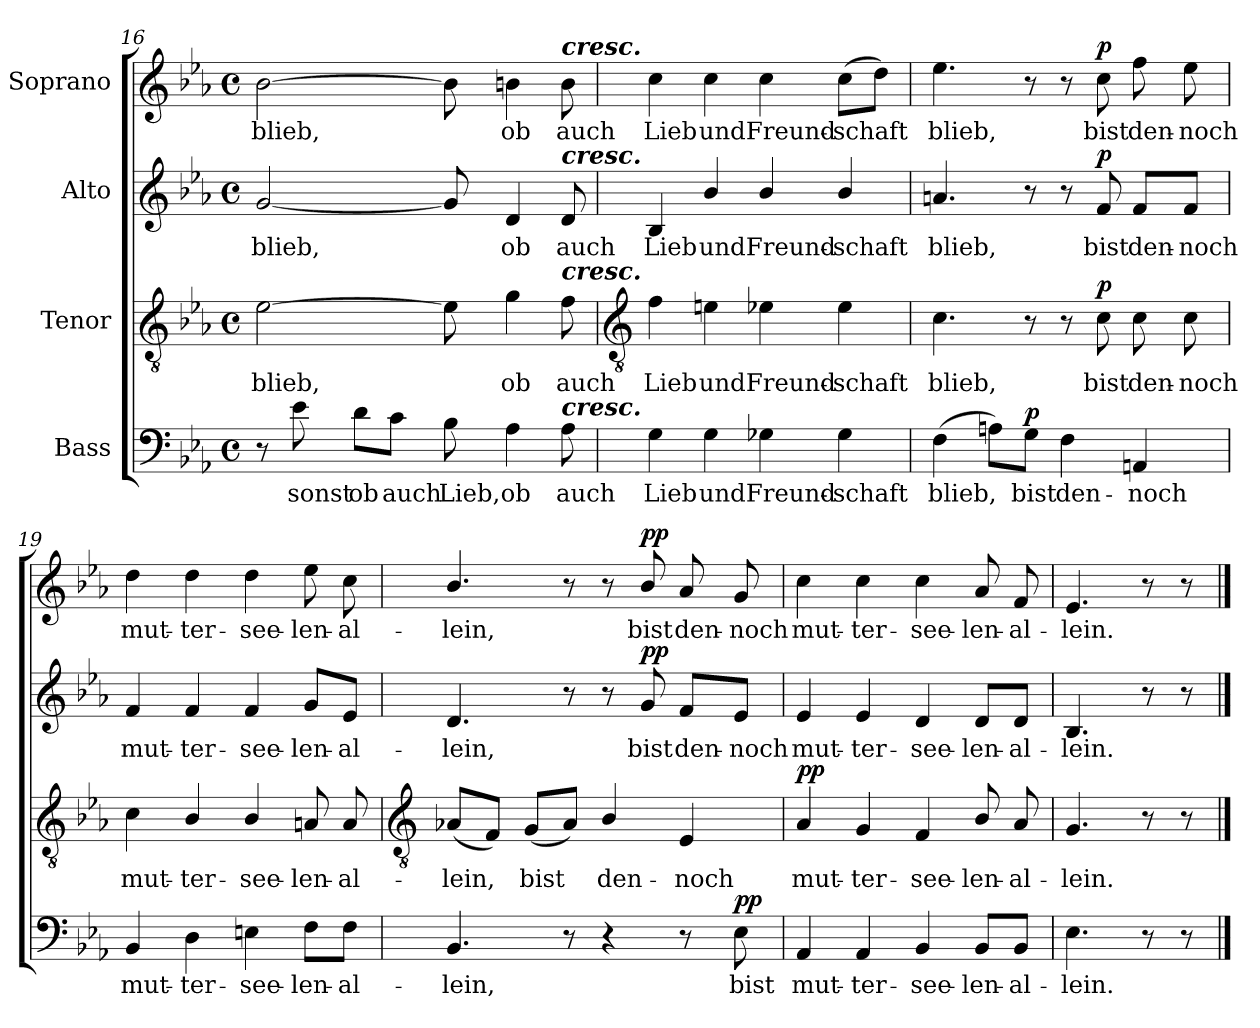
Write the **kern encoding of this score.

**kern	**text	**dynam	**kern	**text	**dynam	**kern	**text	**dynam	**kern	**text	**dynam
*part4	*part4	*part4	*part3	*part3	*part3	*part2	*part2	*part2	*part1	*part1	*part1
*staff4	*staff4	*staff4	*staff3	*staff3	*staff3	*staff2	*staff2	*staff2	*staff1	*staff1	*staff1
*I"Bass	*	*	*I"Tenor	*	*	*I"Alto	*	*	*I"Soprano	*	*
*clefF4	*	*	*clefGv2	*	*	*clefG2	*	*	*clefG2	*	*
*k[b-e-a-]	*	*	*k[b-e-a-]	*	*	*k[b-e-a-]	*	*	*k[b-e-a-]	*	*
*E-:	*	*	*E-:	*	*	*E-:	*	*	*E-:	*	*
*M4/4	*	*	*M4/4	*	*	*M4/4	*	*	*M4/4	*	*
*met(c)	*	*	*met(c)	*	*	*met(c)	*	*	*met(c)	*	*
=16	=16	=16	=16	=16	=16	=16	=16	=16	=16	=16	=16
!	!	!	!	!LO:LY:b	!	!	!LO:LY:b	!	!	!LO:LY:b	!
8r	.	.	[2e-	blieb,	.	[2g	blieb,	.	[2b-	blieb,	.
!	!LO:LY:b	!	!	!	!	!	!	!	!	!	!
8e-	sonst	.	.	.	.	.	.	.	.	.	.
!	!LO:LY:b	!	!	!	!	!	!	!	!	!	!
8d\L	ob	.	.	.	.	.	.	.	.	.	.
!	!LO:LY:b	!	!	!	!	!	!	!	!	!	!
8c\J	auch	.	.	.	.	.	.	.	.	.	.
!	!LO:LY:b	!	!	!	!	!	!	!	!	!	!
8B-	Lieb,	.	8e-]	.	.	8g]	.	.	8b-]	.	.
!	!LO:LY:b	!	!	!LO:LY:b	!	!	!LO:LY:b	!	!	!LO:LY:b	!
4A-	ob	.	4g	ob	.	4d	ob	.	4bn	ob	.
!	!	!	!	!	!	!	!	!	!LO:TX:a:Bi:t=cresc.	!	!
!	!	!	!	!	!	!LO:TX:a:Bi:t=cresc.	!	!	!	!	!
!	!	!	!LO:TX:a:Bi:t=cresc.	!	!	!	!	!	!	!	!
!LO:TX:a:Bi:t=cresc.	!	!	!	!	!	!	!	!	!	!	!
!	!LO:LY:b	!	!	!LO:LY:b	!	!	!LO:LY:b	!	!	!LO:LY:b	!
8A-	auch	.	8f	auch	.	8d	auch	.	8b	auch	.
!!LO:LB:g=z
=17	=17	=17	=17	=17	=17	=17	=17	=17	=17	=17	=17
*	*	*	*clefGv2	*	*	*	*	*	*	*	*
!	!LO:LY:b	!	!	!LO:LY:b	!	!	!LO:LY:b	!	!	!LO:LY:b	!
4G	Lieb	.	4f	Lieb	.	4B-	Lieb	.	4cc	Lieb	.
!	!LO:LY:b	!	!	!LO:LY:b	!	!	!LO:LY:b	!	!	!LO:LY:b	!
4G	und	.	4en	und	.	4b-/	und	.	4cc	und	.
!	!LO:LY:b	!	!	!LO:LY:b	!	!	!LO:LY:b	!	!	!LO:LY:b	!
4G-X	Freund-	.	4e-X	Freund-	.	4b-/	Freund-	.	4cc	Freund-	.
!	!LO:LY:b	!	!	!LO:LY:b	!	!	!LO:LY:b	!	!	!LO:LY:b	!
4G-	-schaft	.	4e-	-schaft	.	4b-/	-schaft	.	(>8ccL	-schaft	.
.	.	.	.	.	.	.	.	.	8ddJ)	.	.
=18	=18	=18	=18	=18	=18	=18	=18	=18	=18	=18	=18
!	!LO:LY:b	!	!	!LO:LY:b	!	!	!LO:LY:b	!	!	!LO:LY:b	!
(>4F	blieb,	.	4.c	blieb,	.	4.an	blieb,	.	4.ee-	blieb,	.
8An\L)	.	.	.	.	.	.	.	.	.	.	.
!	!LO:LY:b	!LO:DY:b	!	!	!	!	!	!	!	!	!
8G\J	bist	p	8r	.	.	8r	.	.	8r	.	.
!	!LO:LY:b	!	!	!	!	!	!	!	!	!	!
4F	den-	.	8r	.	.	8r	.	.	8r	.	.
!	!	!	!	!LO:LY:b	!LO:DY:b	!	!LO:LY:b	!LO:DY:b	!	!LO:LY:b	!LO:DY:b
.	.	.	8c	bist	p	8f	bist	p	8cc	bist	p
!	!LO:LY:b	!	!	!LO:LY:b	!	!	!LO:LY:b	!	!	!LO:LY:b	!
4AAn	-noch	.	8c	den-	.	8f/L	den-	.	8ff	den-	.
!	!	!	!	!LO:LY:b	!	!	!LO:LY:b	!	!	!LO:LY:b	!
.	.	.	8c	-noch	.	8f/J	-noch	.	8ee-	-noch	.
=19	=19	=19	=19	=19	=19	=19	=19	=19	=19	=19	=19
!	!LO:LY:b	!	!	!LO:LY:b	!	!	!LO:LY:b	!	!	!LO:LY:b	!
4BB-	mut-	.	4c	mut-	.	4f	mut-	.	4dd	mut-	.
!	!LO:LY:b	!	!	!LO:LY:b	!	!	!LO:LY:b	!	!	!LO:LY:b	!
4D	-ter-	.	4B-/	-ter-	.	4f	-ter-	.	4dd	-ter-	.
!	!LO:LY:b	!	!	!LO:LY:b	!	!	!LO:LY:b	!	!	!LO:LY:b	!
4En	-see-	.	4B-/	-see-	.	4f	-see-	.	4dd	-see-	.
!	!LO:LY:b	!	!	!LO:LY:b	!	!	!LO:LY:b	!	!	!LO:LY:b	!
8F\L	-len-	.	8An	-len-	.	8g/L	-len-	.	8ee-	-len-	.
!	!LO:LY:b	!	!	!LO:LY:b	!	!	!LO:LY:b	!	!	!LO:LY:b	!
8F\J	-al-	.	8A	-al-	.	8e-/J	-al-	.	8cc	-al-	.
!!LO:LB:g=z
=20	=20	=20	=20	=20	=20	=20	=20	=20	=20	=20	=20
*	*	*	*clefGv2	*	*	*	*	*	*	*	*
!	!LO:LY:b	!	!	!LO:LY:b	!	!	!LO:LY:b	!	!	!LO:LY:b	!
4.BB-	-lein,	.	(<8A-XL	-lein,	.	4.d	-lein,	.	4.b-/	-lein,	.
.	.	.	8FJ)	.	.	.	.	.	.	.	.
!	!	!	!	!LO:LY:b	!	!	!	!	!	!	!
.	.	.	(<8GL	bist	.	.	.	.	.	.	.
8r	.	.	8A-J)	.	.	8r	.	.	8r	.	.
!	!	!	!	!LO:LY:b	!	!	!	!	!	!	!
4r	.	.	4B-/	den-	.	8r	.	.	8r	.	.
!	!	!	!	!	!	!	!LO:LY:b	!LO:DY:b	!	!LO:LY:b	!LO:DY:b
.	.	.	.	.	.	8g	bist	pp	8b-/	bist	pp
!	!	!	!	!LO:LY:b	!	!	!LO:LY:b	!	!	!LO:LY:b	!
8r	.	.	4E-	-noch	.	8f/L	den-	.	8a-	den-	.
!	!LO:LY:b	!LO:DY:b	!	!	!	!	!LO:LY:b	!	!	!LO:LY:b	!
8E-	bist	pp	.	.	.	8e-/J	-noch	.	8g	-noch	.
=21	=21	=21	=21	=21	=21	=21	=21	=21	=21	=21	=21
!	!LO:LY:b	!	!	!LO:LY:b	!LO:DY:b	!	!LO:LY:b	!	!	!LO:LY:b	!
4AA-	mut-	.	4A-	mut-	pp	4e-	mut-	.	4cc	mut-	.
!	!LO:LY:b	!	!	!LO:LY:b	!	!	!LO:LY:b	!	!	!LO:LY:b	!
4AA-	-ter-	.	4G	-ter-	.	4e-	-ter-	.	4cc	-ter-	.
!	!LO:LY:b	!	!	!LO:LY:b	!	!	!LO:LY:b	!	!	!LO:LY:b	!
4BB-	-see-	.	4F	-see-	.	4d	-see-	.	4cc	-see-	.
!	!LO:LY:b	!	!	!LO:LY:b	!	!	!LO:LY:b	!	!	!LO:LY:b	!
8BB-/L	-len-	.	8B-/	-len-	.	8d/L	-len-	.	8a-	-len-	.
!	!LO:LY:b	!	!	!LO:LY:b	!	!	!LO:LY:b	!	!	!LO:LY:b	!
8BB-/J	-al-	.	8A-	-al-	.	8d/J	-al-	.	8f	-al-	.
=22	=22	=22	=22	=22	=22	=22	=22	=22	=22	=22	=22
!	!LO:LY:b	!	!	!LO:LY:b	!	!	!LO:LY:b	!	!	!LO:LY:b	!
4.E-	-lein.	.	4.G	-lein.	.	4.B-	-lein.	.	4.e-	-lein.	.
8r	.	.	8r	.	.	8r	.	.	8r	.	.
8r	.	.	8r	.	.	8r	.	.	8r	.	.
==	==	==	==	==	==	==	==	==	==	==	==
*-	*-	*-	*-	*-	*-	*-	*-	*-	*-	*-	*-
